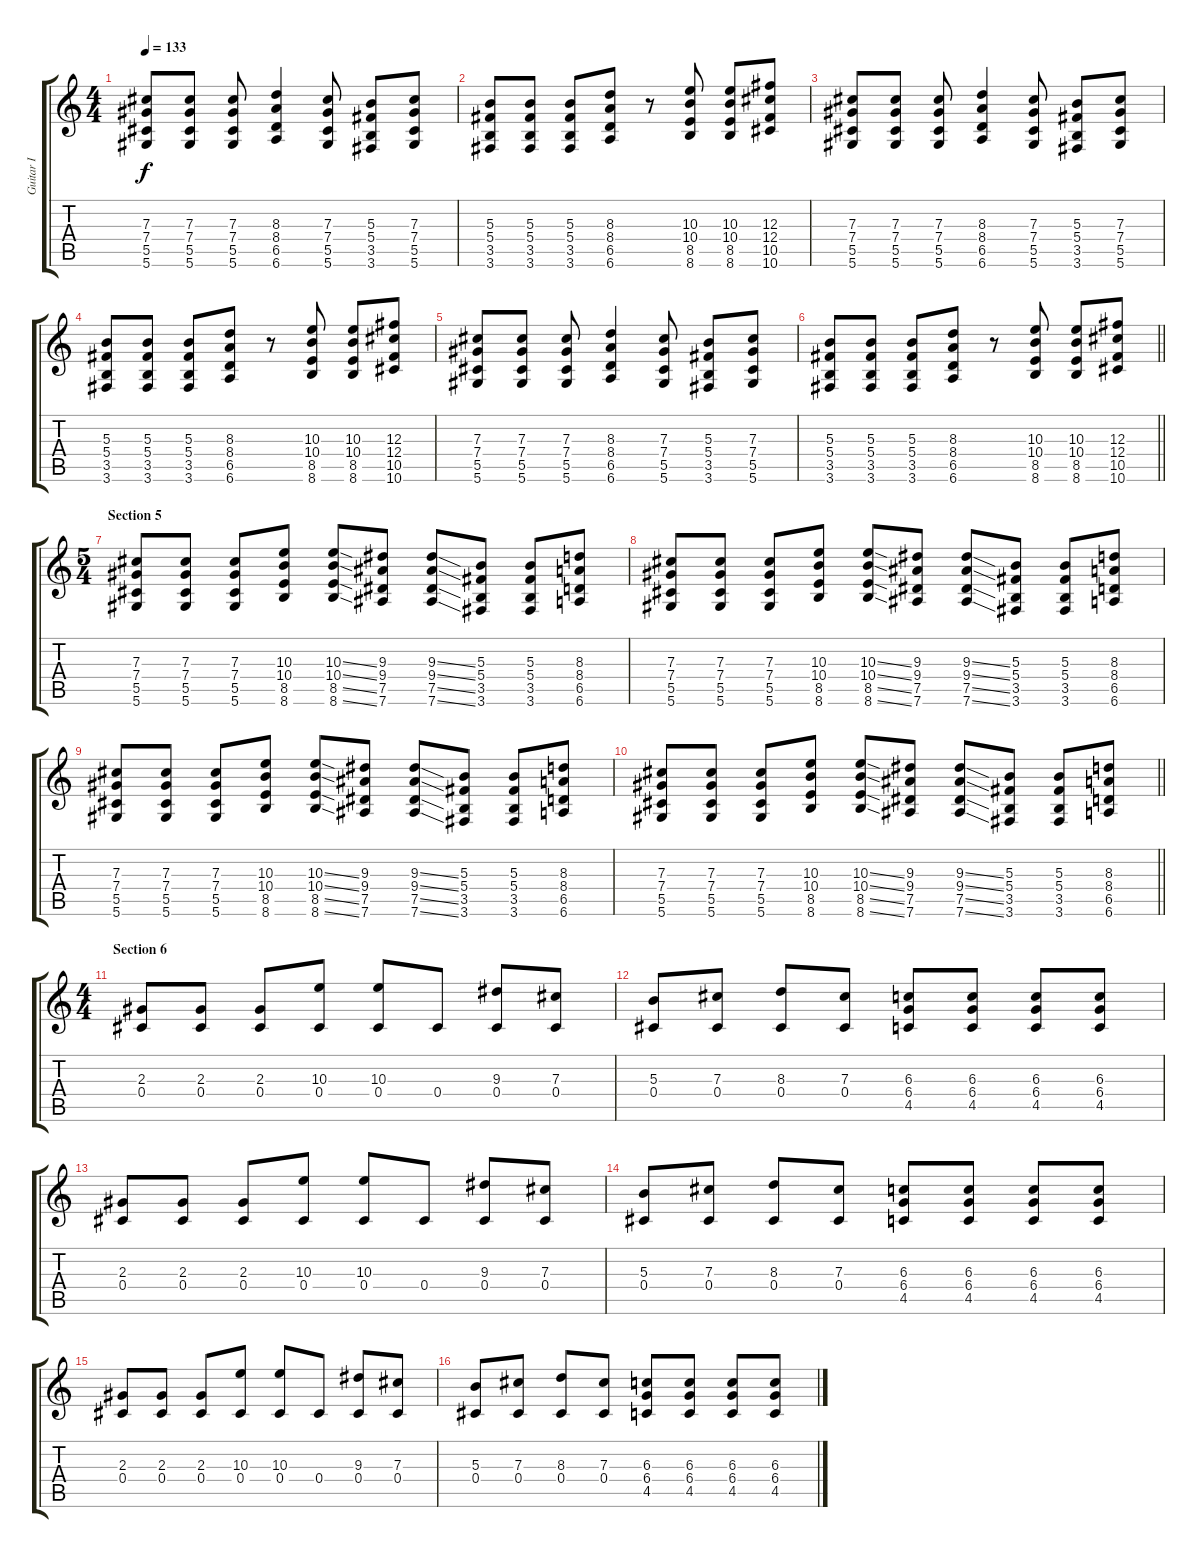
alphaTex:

\track ("Guitar I" "Guitar I") {instrument distortionguitar}
\staff {score tabs}
\tuning (Eb4 Bb3 Gb3 Db3 Ab2 Eb2) {hide}
\ts (4 4)
\tempo 133
\clef g2
\ks c
(7.3 7.4 5.5 5.6).8{dy f} (7.3 7.4 5.5 5.6).8 (7.3 7.4 5.5 5.6).8 (8.3 8.4 6.5 6.6).4 (7.3 7.4 5.5 5.6).8 (5.3 5.4 3.5 3.6).8 (7.3 7.4 5.5 5.6).8 |
(5.3 5.4 3.5 3.6).8 (5.3 5.4 3.5 3.6).8 (5.3 5.4 3.5 3.6).8 (8.3 8.4 6.5 6.6).8 r.8 (10.3 10.4 8.5 8.6).8 (10.3 10.4 8.5 8.6).8 (12.3 12.4 10.5 10.6).8 |
(7.3 7.4 5.5 5.6).8 (7.3 7.4 5.5 5.6).8 (7.3 7.4 5.5 5.6).8 (8.3 8.4 6.5 6.6).4 (7.3 7.4 5.5 5.6).8 (5.3 5.4 3.5 3.6).8 (7.3 7.4 5.5 5.6).8 |
(5.3 5.4 3.5 3.6).8 (5.3 5.4 3.5 3.6).8 (5.3 5.4 3.5 3.6).8 (8.3 8.4 6.5 6.6).8 r.8 (10.3 10.4 8.5 8.6).8 (10.3 10.4 8.5 8.6).8 (12.3 12.4 10.5 10.6).8 |
(7.3 7.4 5.5 5.6).8 (7.3 7.4 5.5 5.6).8 (7.3 7.4 5.5 5.6).8 (8.3 8.4 6.5 6.6).4 (7.3 7.4 5.5 5.6).8 (5.3 5.4 3.5 3.6).8 (7.3 7.4 5.5 5.6).8 |
\barLineRight lightlight
(5.3 5.4 3.5 3.6).8 (5.3 5.4 3.5 3.6).8 (5.3 5.4 3.5 3.6).8 (8.3 8.4 6.5 6.6).8 r.8 (10.3 10.4 8.5 8.6).8 (10.3 10.4 8.5 8.6).8 (12.3 12.4 10.5 10.6).8 |
\ts (5 4)
\section ("" "Section 5")
(7.3 7.4 5.5 5.6).8 (7.3 7.4 5.5 5.6).8 (7.3 7.4 5.5 5.6).8 (10.3 10.4 8.5 8.6).8 (10.3{ss} 10.4{ss} 8.5{ss} 8.6{ss}).8 (9.3 9.4 7.5 7.6).8 (9.3{ss} 9.4{ss} 7.5{ss} 7.6{ss}).8 (5.3 5.4 3.5 3.6).8 (5.3 5.4 3.5 3.6).8 (8.3 8.4 6.5 6.6).8 |
(7.3 7.4 5.5 5.6).8 (7.3 7.4 5.5 5.6).8 (7.3 7.4 5.5 5.6).8 (10.3 10.4 8.5 8.6).8 (10.3{ss} 10.4{ss} 8.5{ss} 8.6{ss}).8 (9.3 9.4 7.5 7.6).8 (9.3{ss} 9.4{ss} 7.5{ss} 7.6{ss}).8 (5.3 5.4 3.5 3.6).8 (5.3 5.4 3.5 3.6).8 (8.3 8.4 6.5 6.6).8 |
(7.3 7.4 5.5 5.6).8 (7.3 7.4 5.5 5.6).8 (7.3 7.4 5.5 5.6).8 (10.3 10.4 8.5 8.6).8 (10.3{ss} 10.4{ss} 8.5{ss} 8.6{ss}).8 (9.3 9.4 7.5 7.6).8 (9.3{ss} 9.4{ss} 7.5{ss} 7.6{ss}).8 (5.3 5.4 3.5 3.6).8 (5.3 5.4 3.5 3.6).8 (8.3 8.4 6.5 6.6).8 |
\barLineRight lightlight
(7.3 7.4 5.5 5.6).8 (7.3 7.4 5.5 5.6).8 (7.3 7.4 5.5 5.6).8 (10.3 10.4 8.5 8.6).8 (10.3{ss} 10.4{ss} 8.5{ss} 8.6{ss}).8 (9.3 9.4 7.5 7.6).8 (9.3{ss} 9.4{ss} 7.5{ss} 7.6{ss}).8 (5.3 5.4 3.5 3.6).8 (5.3 5.4 3.5 3.6).8 (8.3 8.4 6.5 6.6).8 |
\ts (4 4)
\section ("" "Section 6")
(2.3 0.4).8{volume 14} (2.3 0.4).8 (2.3 0.4).8 (10.3 0.4).8 (10.3 0.4).8 0.4.8 (9.3 0.4).8 (7.3 0.4).8 |
(5.3 0.4).8 (7.3 0.4).8 (8.3 0.4).8 (7.3 0.4).8 (6.3 6.4 4.5).8 (6.3 6.4 4.5).8 (6.3 6.4 4.5).8 (6.3 6.4 4.5).8 |
(2.3 0.4).8 (2.3 0.4).8 (2.3 0.4).8 (10.3 0.4).8 (10.3 0.4).8 0.4.8 (9.3 0.4).8 (7.3 0.4).8 |
(5.3 0.4).8 (7.3 0.4).8 (8.3 0.4).8 (7.3 0.4).8 (6.3 6.4 4.5).8 (6.3 6.4 4.5).8 (6.3 6.4 4.5).8 (6.3 6.4 4.5).8 |
(2.3 0.4).8 (2.3 0.4).8 (2.3 0.4).8 (10.3 0.4).8 (10.3 0.4).8 0.4.8 (9.3 0.4).8 (7.3 0.4).8 |
(5.3 0.4).8 (7.3 0.4).8 (8.3 0.4).8 (7.3 0.4).8 (6.3 6.4 4.5).8 (6.3 6.4 4.5).8 (6.3 6.4 4.5).8 (6.3 6.4 4.5).8
